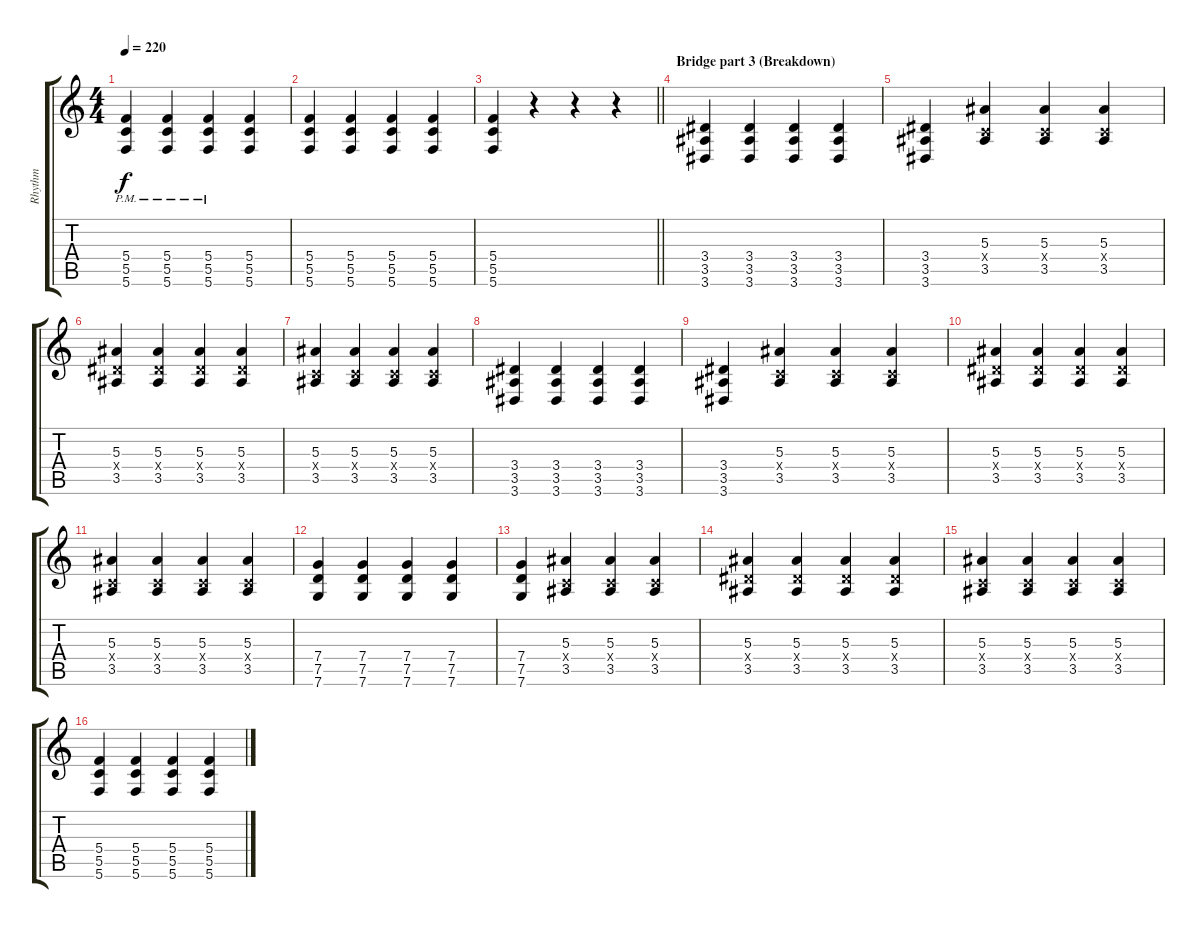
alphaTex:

\track ("Rhythm" "Rhythm") {instrument distortionguitar}
\staff {score tabs}
\tuning (D4 A3 F3 C3 G2 C2) {hide}
\ts (4 4)
\tempo 220
\clef g2
\ks c
(5.4{pm} 5.5{pm} 5.6{pm}).4{dy f} (5.4 5.5{pm} 5.6{pm}).4 (5.4 5.5 5.6{pm}).4 (5.4 5.5 5.6).4 |
(5.4 5.5 5.6).4 (5.4 5.5 5.6).4 (5.4 5.5 5.6).4 (5.4 5.5 5.6).4 |
\barLineRight lightlight
(5.4 5.5 5.6).4 r.4 r.4 r.4 |
\section ("" "Bridge part 3 (Breakdown)")
(3.4 3.5 3.6).4 (3.4 3.5 3.6).4 (3.4 3.5 3.6).4 (3.4 3.5 3.6).4 |
(3.4 3.5 3.6).4 (5.3 0.4{x} 3.5).4 (5.3 0.4{x} 3.5).4 (5.3 0.4{x} 3.5).4 |
(5.3 3.4{x} 3.5).4 (5.3 3.4{x} 3.5).4 (5.3 3.4{x} 3.5).4 (5.3 3.4{x} 3.5).4 |
(5.3 0.4{x} 3.5).4 (5.3 0.4{x} 3.5).4 (5.3 0.4{x} 3.5).4 (5.3 0.4{x} 3.5).4 |
(3.4 3.5 3.6).4 (3.4 3.5 3.6).4 (3.4 3.5 3.6).4 (3.4 3.5 3.6).4 |
(3.4 3.5 3.6).4 (5.3 0.4{x} 3.5).4 (5.3 0.4{x} 3.5).4 (5.3 0.4{x} 3.5).4 |
(5.3 3.4{x} 3.5).4 (5.3 3.4{x} 3.5).4 (5.3 3.4{x} 3.5).4 (5.3 3.4{x} 3.5).4 |
(5.3 0.4{x} 3.5).4 (5.3 0.4{x} 3.5).4 (5.3 0.4{x} 3.5).4 (5.3 0.4{x} 3.5).4 |
(7.4 7.5 7.6).4 (7.4 7.5 7.6).4 (7.4 7.5 7.6).4 (7.4 7.5 7.6).4 |
(7.4 7.5 7.6).4 (5.3 0.4{x} 3.5).4 (5.3 0.4{x} 3.5).4 (5.3 0.4{x} 3.5).4 |
(5.3 3.4{x} 3.5).4 (5.3 3.4{x} 3.5).4 (5.3 3.4{x} 3.5).4 (5.3 3.4{x} 3.5).4 |
(5.3 0.4{x} 3.5).4 (5.3 0.4{x} 3.5).4 (5.3 0.4{x} 3.5).4 (5.3 0.4{x} 3.5).4 |
(5.4 5.5 5.6).4 (5.4 5.5 5.6).4 (5.4 5.5 5.6).4 (5.4 5.5 5.6).4
